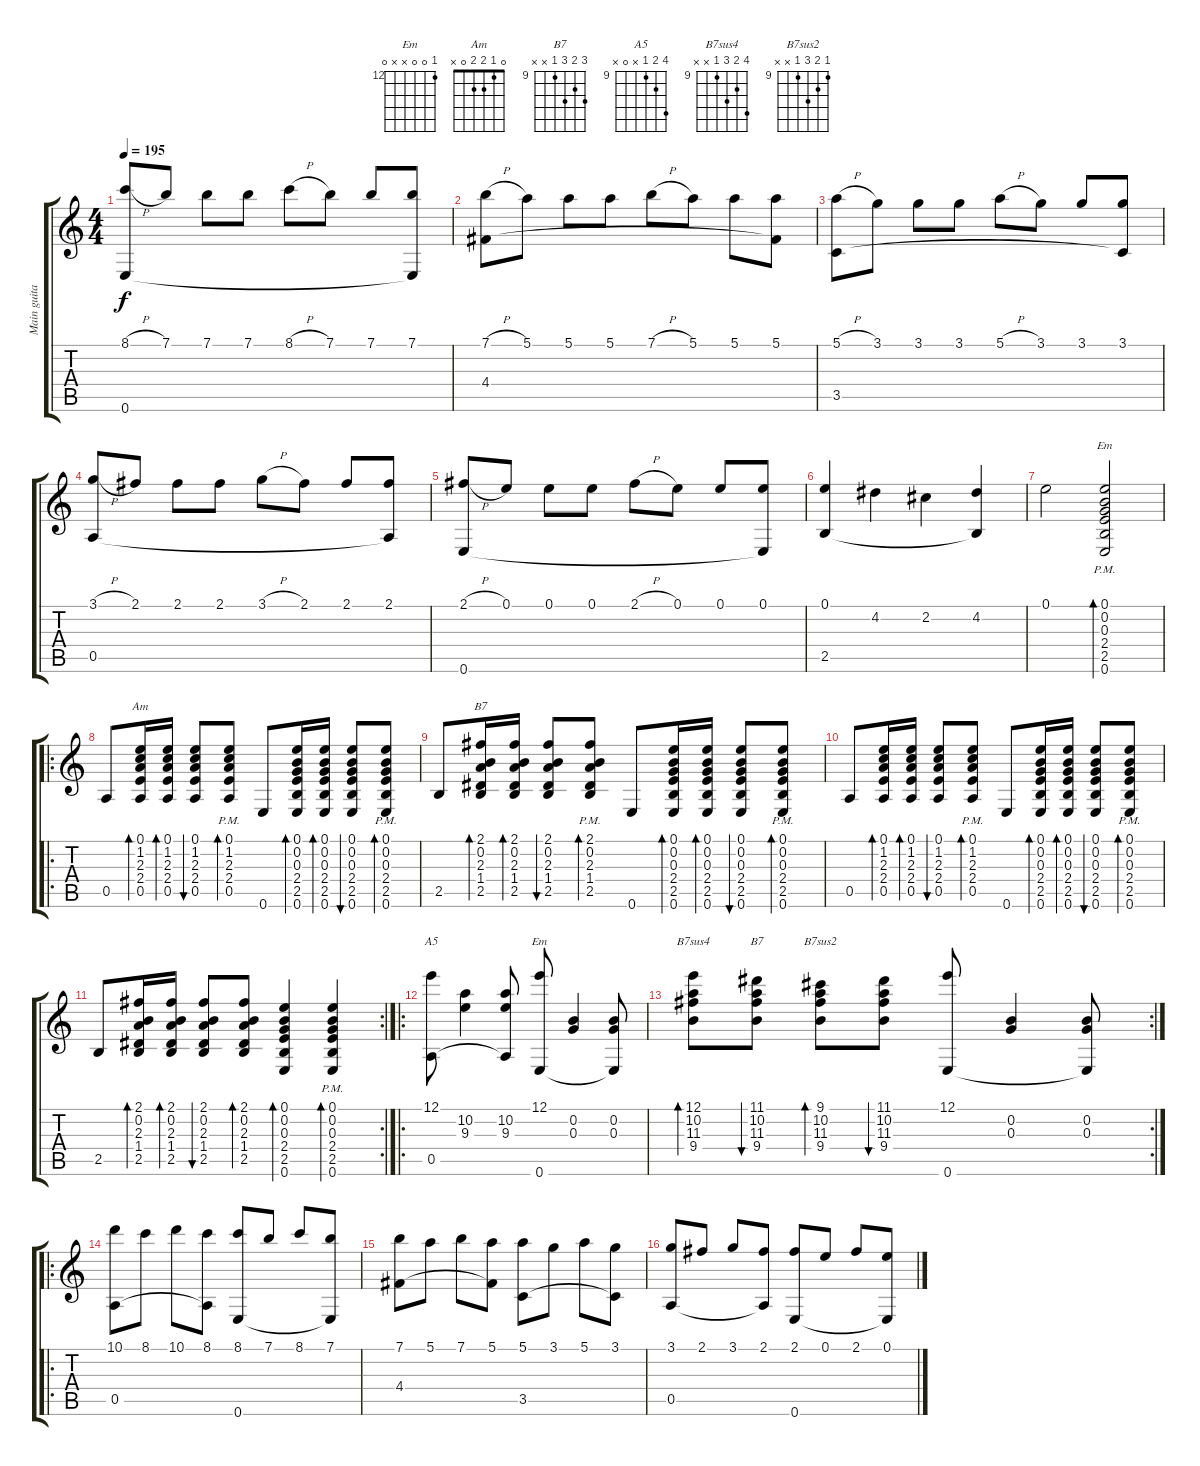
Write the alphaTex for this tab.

\track ("Main guitar" "Main guita") {instrument acousticguitarsteel}
\staff {score tabs}
\tuning (E4 B3 G3 D3 A2 E2) {hide}
\chord ("Em" 0 0 0 2 2 0)
\chord ("Am" 0 1 2 2 0 x)
\chord ("B7" 2 0 2 1 2 x)
\chord ("A5" 12 10 9 x 0 x) {firstfret 9}
\chord ("Em" 12 0 0 x x 0) {firstfret 12}
\chord ("B7sus4" 12 10 11 9 x x) {firstfret 9}
\chord ("B7" 11 10 11 9 x x) {firstfret 9}
\chord ("B7sus2" 9 10 11 9 x x) {firstfret 9}
\ts (4 4)
\tempo 195
\clef g2
\ks c
(8.1{h} 0.6).8{dy f} 7.1.8 7.1.8 7.1.8 8.1{h}.8 7.1.8 7.1.8 (7.1 0.6{t}).8 |
(7.1{h} 4.4).8 5.1.8 5.1.8 5.1.8 7.1{h}.8 5.1.8 5.1.8 (5.1 4.4{t}).8 |
(5.1{h} 3.5).8 3.1.8 3.1.8 3.1.8 5.1{h}.8 3.1.8 3.1.8 (3.1 3.5{t}).8 |
(3.1{h} 0.5).8 2.1.8 2.1.8 2.1.8 3.1{h}.8 2.1.8 2.1.8 (2.1 0.5{t}).8 |
(2.1{h} 0.6).8 0.1.8 0.1.8 0.1.8 2.1{h}.8 0.1.8 0.1.8 (0.1 0.6{t}).8 |
(0.1 2.5).4 4.2.4 2.2.4 (4.2 2.5{t}).4 |
0.1.2 (0.1{pm} 0.2{pm} 0.3{pm} 2.4{pm} 2.5{pm} 0.6{pm}).2{bd 120 ch "Em"} |
\ro
0.5.8 (0.1 1.2 2.3 2.4 0.5).16{bd 120 ch "Am"} (0.1 1.2 2.3 2.4 0.5).16{bd 120} (0.1 1.2 2.3 2.4 0.5).8{bu 120} (0.1{pm} 1.2{pm} 2.3{pm} 2.4{pm} 0.5{pm}).8{bd 120} 0.6.8 (0.1 0.2 0.3 2.4 2.5 0.6).16{bd 120} (0.1 0.2 0.3 2.4 2.5 0.6).16{bd 120} (0.1 0.2 0.3 2.4 2.5 0.6).8{bu 120} (0.1{pm} 0.2{pm} 0.3{pm} 2.4{pm} 2.5{pm} 0.6{pm}).8{bd 120} |
2.5.8 (2.1 0.2 2.3 1.4 2.5).16{bd 120 ch "B7"} (2.1 0.2 2.3 1.4 2.5).16{bd 120} (2.1 0.2 2.3 1.4 2.5).8{bu 120} (2.1{pm} 0.2{pm} 2.3{pm} 1.4{pm} 2.5{pm}).8{bd 120} 0.6.8 (0.1 0.2 0.3 2.4 2.5 0.6).16{bd 120} (0.1 0.2 0.3 2.4 2.5 0.6).16{bd 120} (0.1 0.2 0.3 2.4 2.5 0.6).8{bu 120} (0.1{pm} 0.2{pm} 0.3{pm} 2.4{pm} 2.5{pm} 0.6{pm}).8{bd 120} |
0.5.8 (0.1 1.2 2.3 2.4 0.5).16{bd 120} (0.1 1.2 2.3 2.4 0.5).16{bd 120} (0.1 1.2 2.3 2.4 0.5).8{bu 120} (0.1{pm} 1.2{pm} 2.3{pm} 2.4{pm} 0.5{pm}).8{bd 120} 0.6.8 (0.1 0.2 0.3 2.4 2.5 0.6).16{bd 120} (0.1 0.2 0.3 2.4 2.5 0.6).16{bd 120} (0.1 0.2 0.3 2.4 2.5 0.6).8{bu 120} (0.1{pm} 0.2{pm} 0.3{pm} 2.4{pm} 2.5{pm} 0.6{pm}).8{bd 120} |
\rc 2
2.5.8 (2.1 0.2 2.3 1.4 2.5).16{bd 120} (2.1 0.2 2.3 1.4 2.5).16{bd 120} (2.1 0.2 2.3 1.4 2.5).8{bu 120} (2.1 0.2 2.3 1.4 2.5).8{bd 120} (0.1 0.2 0.3 2.4 2.5 0.6).4{bd 120} (0.1{pm} 0.2{pm} 0.3{pm} 2.4{pm} 2.5{pm} 0.6{pm}).4{bd 120} |
\ro
(12.1 0.5).8{ch "A5"} (10.2 9.3).4 (10.2 9.3 0.5{t}).8 (12.1 0.6).8{ch "Em"} (0.2 0.3).4 (0.2 0.3 0.6{t}).8 |
\rc 2
(12.1 10.2 11.3 9.4).8{bd 120 ch "B7sus4"} (11.1 10.2 11.3 9.4).8{bu 120 ch "B7"} (9.1 10.2 11.3 9.4).8{bd 120 ch "B7sus2"} (11.1 10.2 11.3 9.4).8{bu 120} (12.1 0.6).8 (0.2 0.3).4 (0.2 0.3 0.6{t}).8 |
\ro
(10.1 0.5).8 8.1.8 10.1.8 (8.1 0.5{t}).8 (8.1 0.6).8 7.1.8 8.1.8 (7.1 0.6{t}).8 |
(7.1 4.4).8 5.1.8 7.1.8 (5.1 4.4{t}).8 (5.1 3.5).8 3.1.8 5.1.8 (3.1 3.5{t}).8 |
(3.1 0.5).8 2.1.8 3.1.8 (2.1 0.5{t}).8 (2.1 0.6).8 0.1.8 2.1.8 (0.1 0.6{t}).8
